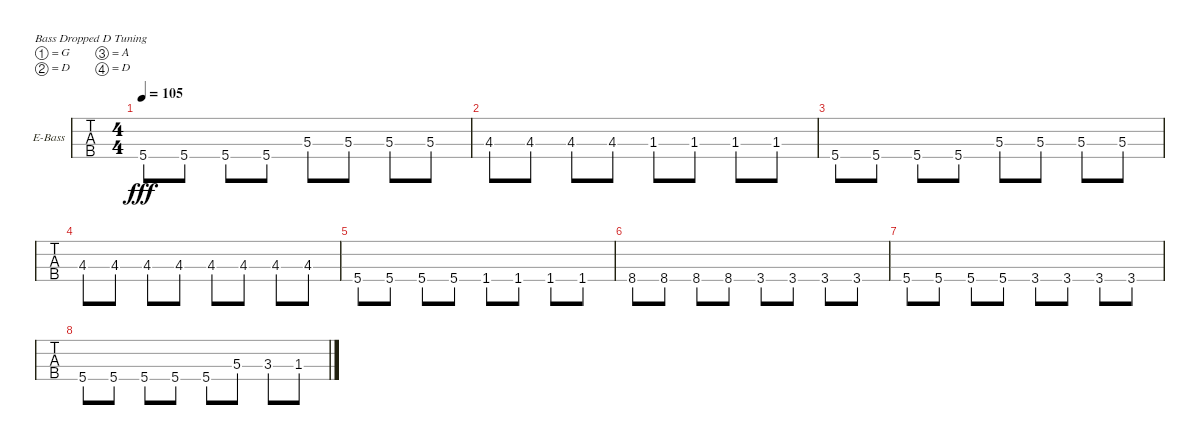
\defaultSystemsLayout 4
\bracketExtendMode groupsimilarinstruments
\firstSystemTrackNameOrientation horizontal
\otherSystemsTrackNameOrientation horizontal
\track ("Electric Bass" "E-Bass") {instrument electricbassfinger}
\staff {tabs}
\tuning (G2 D2 A1 D1)
\ts (4 4)
\tempo 105
\clef f4
\ks c
5.4.8{dy fff} 5.4.8 5.4.8 5.4.8 5.3.8 5.3.8 5.3.8 5.3.8 |
4.3.8 4.3.8 4.3.8 4.3.8 1.3.8 1.3.8 1.3.8 1.3.8 |
5.4.8 5.4.8 5.4.8 5.4.8 5.3.8 5.3.8 5.3.8 5.3.8 |
4.3.8 4.3.8 4.3.8 4.3.8 4.3.8 4.3.8 4.3.8 4.3.8 |
5.4.8 5.4.8 5.4.8 5.4.8 1.4.8 1.4.8 1.4.8 1.4.8 |
8.4.8 8.4.8 8.4.8 8.4.8 3.4.8 3.4.8 3.4.8 3.4.8 |
5.4.8 5.4.8 5.4.8 5.4.8 3.4.8 3.4.8 3.4.8 3.4.8 |
5.4.8 5.4.8 5.4.8 5.4.8 5.4.8 5.3.8 3.3.8 1.3.8
